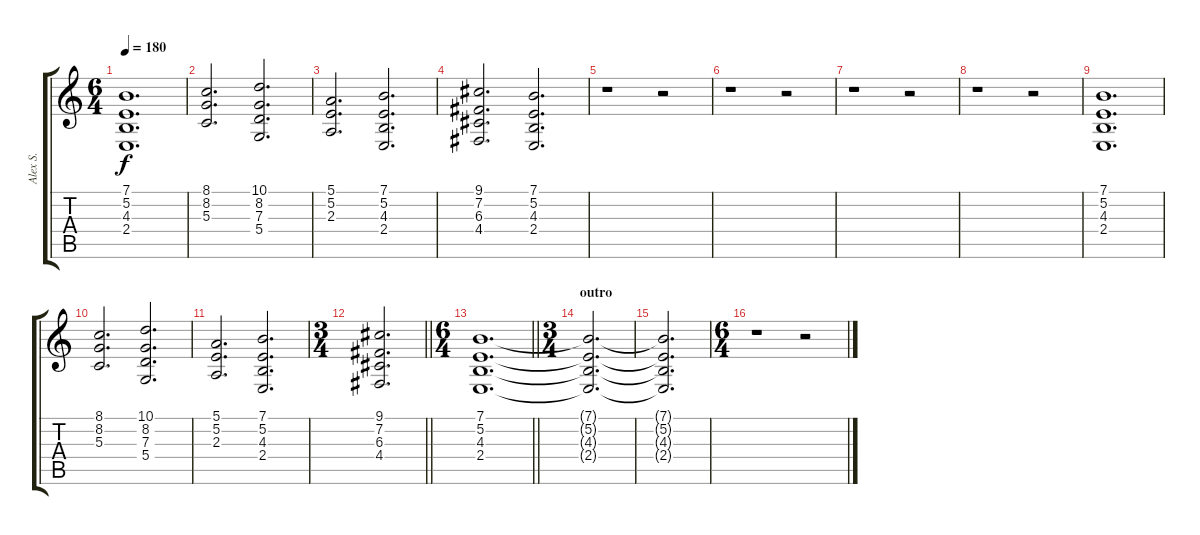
\track ("Alex S." "Alex S.") {instrument violin}
\staff {score tabs}
\tuning (E4 B3 G3 D3 A2 E2) {hide}
\ts (6 4)
\tempo 180
\clef g2
\ks c
(7.1 5.2 4.3 2.4).1{d dy f} |
(8.1 8.2 5.3).2{d} (10.1 8.2 7.3 5.4).2{d} |
(5.1 5.2 2.3).2{d} (7.1 5.2 4.3 2.4).2{d} |
(9.1 7.2 6.3 4.4).2{d} (7.1 5.2 4.3 2.4).2{d} |
r.1 r.2 |
r.1 r.2 |
r.1 r.2 |
r.1 r.2 |
(7.1 5.2 4.3 2.4).1{d} |
(8.1 8.2 5.3).2{d} (10.1 8.2 7.3 5.4).2{d} |
(5.1 5.2 2.3).2{d} (7.1 5.2 4.3 2.4).2{d} |
\ts (3 4)
\barLineRight lightlight
(9.1 7.2 6.3 4.4).2{d} |
\ts (6 4)
\barLineRight lightlight
(7.1 5.2 4.3 2.4).1{d volume 0} |
\ts (3 4)
\section ("" "outro")
(7.1{t} 5.2{t} 4.3{t} 2.4{t}).2{d} |
(7.1{t} 5.2{t} 4.3{t} 2.4{t}).2{d} |
\ts (6 4)
r.1 r.2
